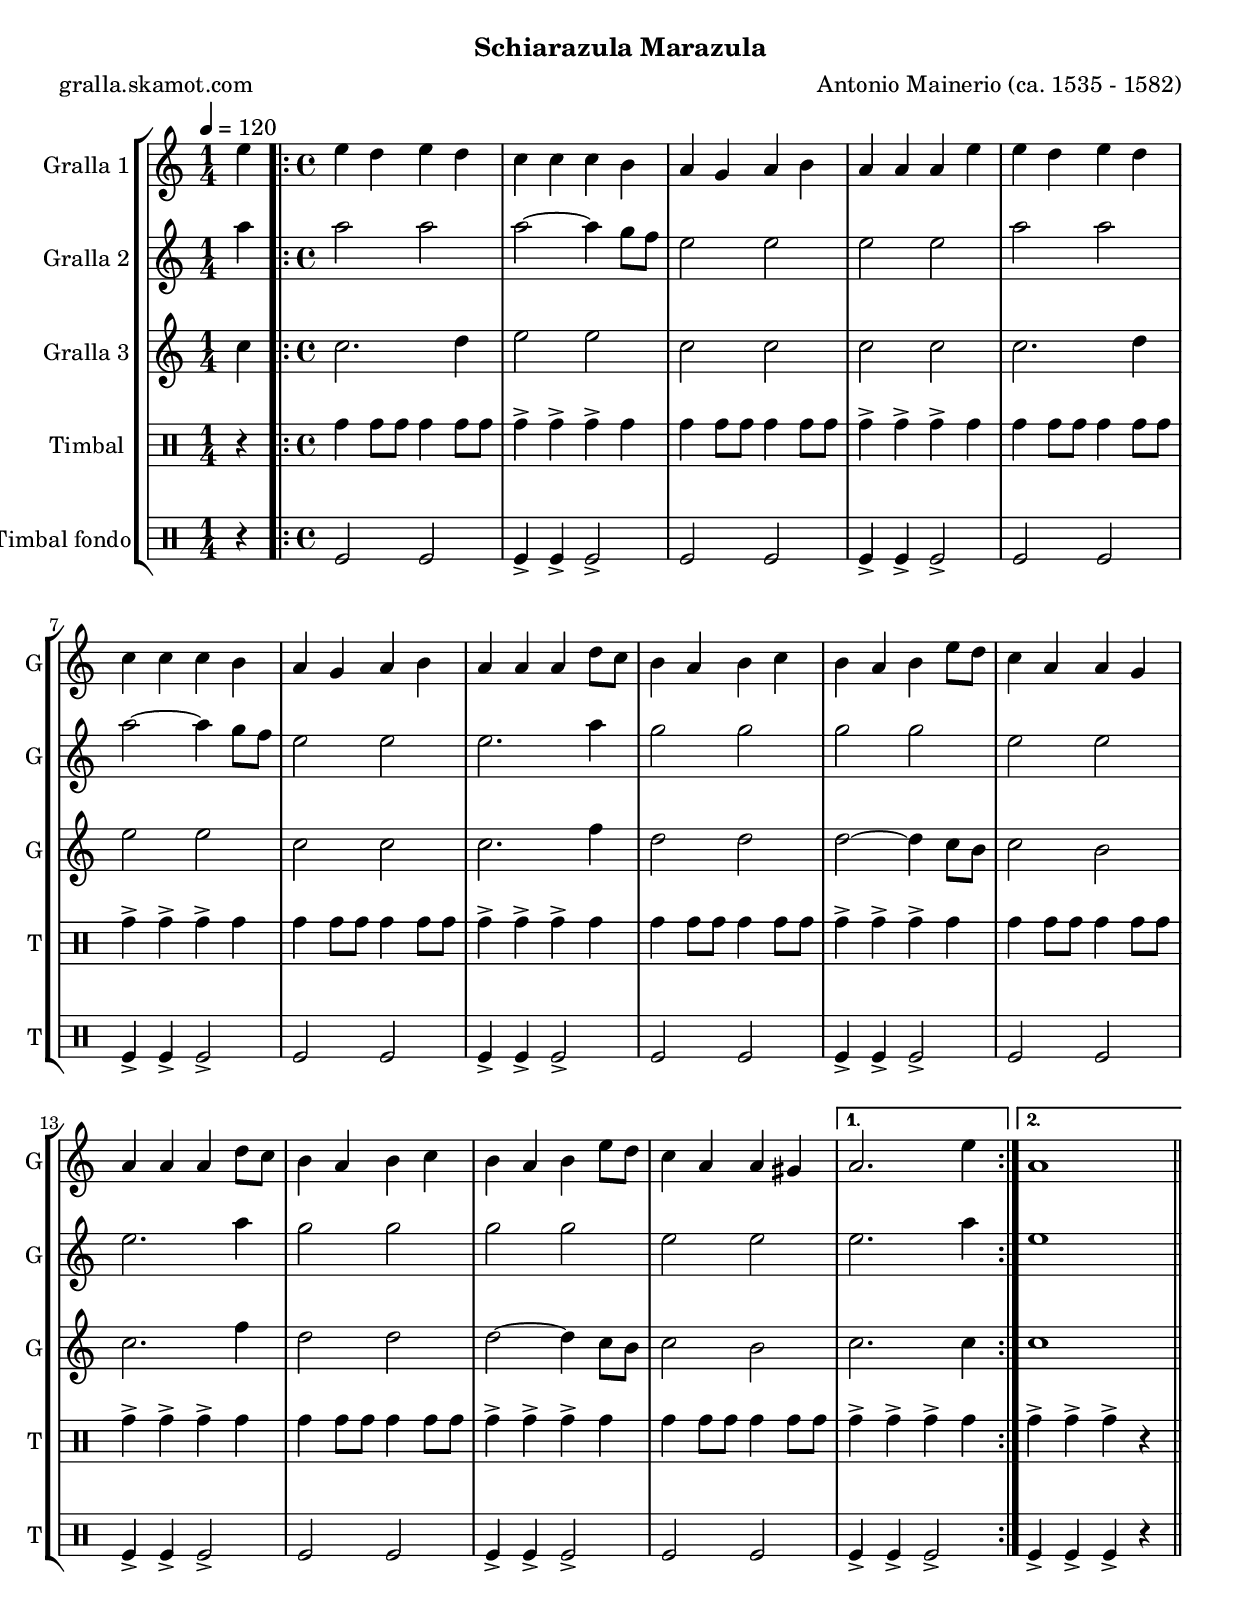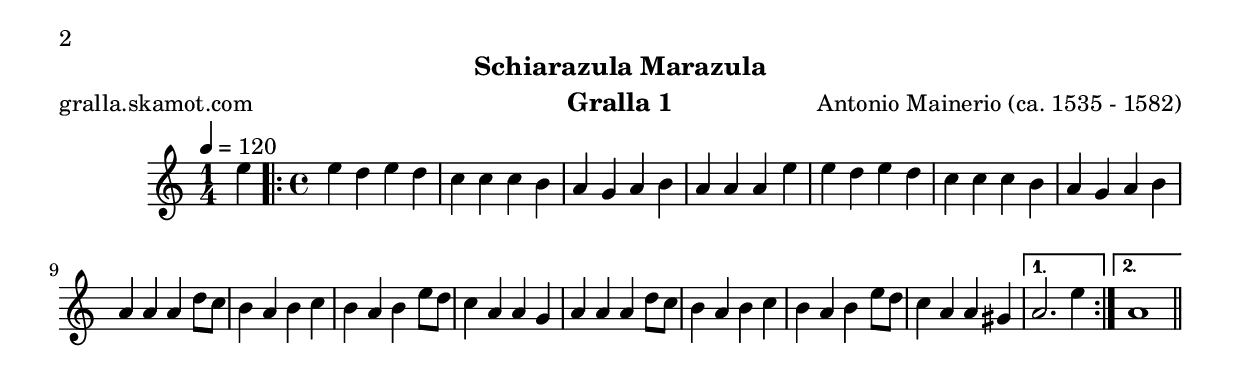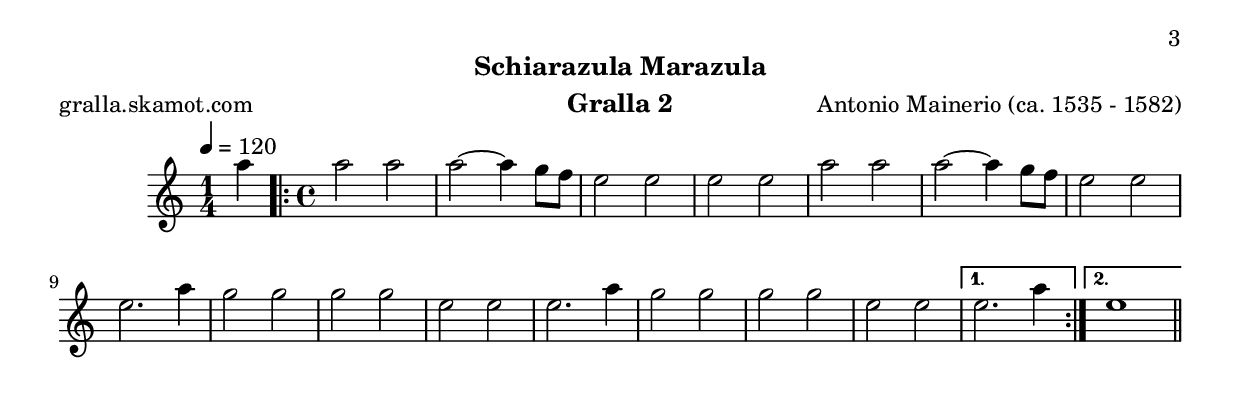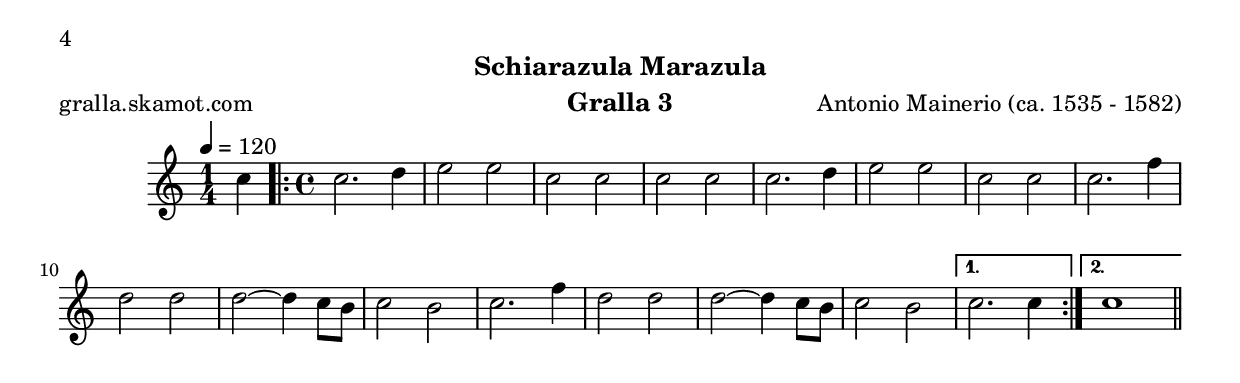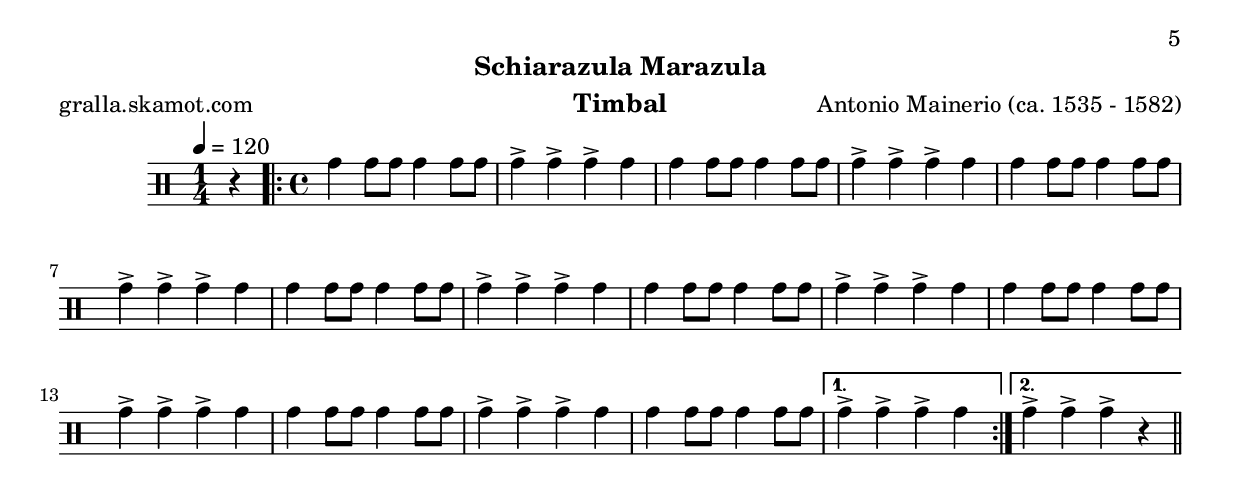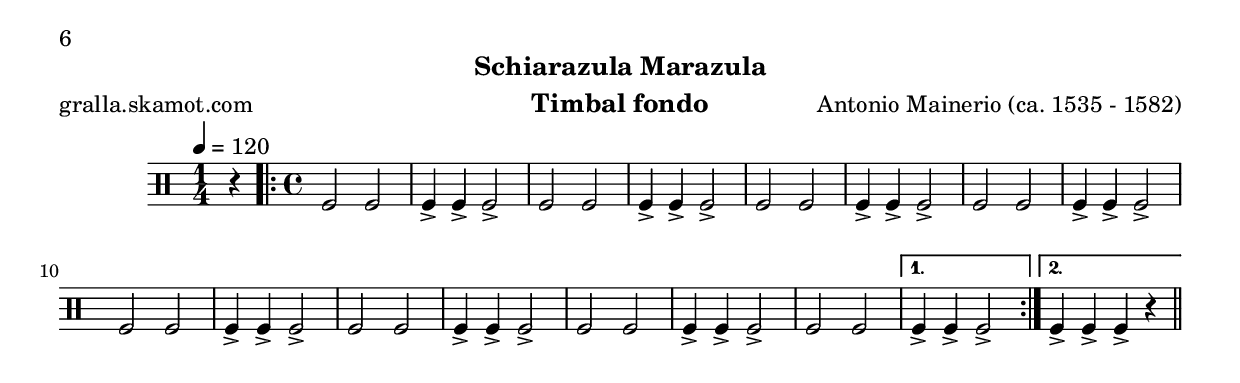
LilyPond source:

\version "2.16.2"

\header {
  dedication=""
  title=""
  subtitle="Schiarazula Marazula"
  subsubtitle=""
  poet="gralla.skamot.com"
  meter=""
  piece=""
  composer="Antonio Mainerio (ca. 1535 - 1582)"
  arranger=""
  opus=""
  instrument=""
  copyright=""
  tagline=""
}

liniaroAa =
\relative e''
{
  \tempo 4=120
  \clef treble
  \key c \major
  \time 1/4
  e4  |
  \time 4/4   \repeat volta 2 { e4 d e d  |
  c4 c c b  |
  a4 g a b  |
  %05
  a4 a a e'  |
  e4 d e d  |
  c4 c c b  |
  a4 g a b  |
  a4 a a d8 c  |
  %10
  b4 a b c  |
  b4 a b e8 d  |
  c4 a a g  |
  a4 a a d8 c  |
  b4 a b c  |
  %15
  b4 a b e8 d  |
  c4 a a gis }
  \alternative { { a2. e'4 }
  { a,1 } } \bar "||"
}

liniaroAb =
\relative a''
{
  \tempo 4=120
  \clef treble
  \key c \major
  \time 1/4
  a4  |
  \time 4/4   \repeat volta 2 { a2 a  |
  a2 ~ a4 g8 f  |
  e2 e  |
  %05
  e2 e  |
  a2 a  |
  a2 ~ a4 g8 f  |
  e2 e  |
  e2. a4  |
  %10
  g2 g  |
  g2 g  |
  e2 e  |
  e2. a4  |
  g2 g  |
  %15
  g2 g  |
  e2 e }
  \alternative { { e2. a4 }
  { e1 } } \bar "||"
}

liniaroAc =
\relative c''
{
  \tempo 4=120
  \clef treble
  \key c \major
  \time 1/4
  c4  |
  \time 4/4   \repeat volta 2 { c2. d4  |
  e2 e  |
  c2 c  |
  %05
  c2 c  |
  c2. d4  |
  e2 e  |
  c2 c  |
  c2. f4  |
  %10
  d2 d  |
  d2 ~ d4 c8 b  |
  c2 b  |
  c2. f4  |
  d2 d  |
  %15
  d2 ~ d4 c8 b  |
  c2 b }
  \alternative { { c2. c4 }
  { c1 } } \bar "||"
}

liniaroAd =
\drummode
{
  \tempo 4=120
  \time 1/4
  r4  |
  \time 4/4   \repeat volta 2 { tomh4 tomh8 tomh tomh4 tomh8 tomh  |
  tomh4-> tomh-> tomh-> tomh  |
  tomh4 tomh8 tomh tomh4 tomh8 tomh  |
  %05
  tomh4-> tomh-> tomh-> tomh  |
  tomh4 tomh8 tomh tomh4 tomh8 tomh  |
  tomh4-> tomh-> tomh-> tomh  |
  tomh4 tomh8 tomh tomh4 tomh8 tomh  |
  tomh4-> tomh-> tomh-> tomh  |
  %10
  tomh4 tomh8 tomh tomh4 tomh8 tomh  |
  tomh4-> tomh-> tomh-> tomh  |
  tomh4 tomh8 tomh tomh4 tomh8 tomh  |
  tomh4-> tomh-> tomh-> tomh  |
  tomh4 tomh8 tomh tomh4 tomh8 tomh  |
  %15
  tomh4-> tomh-> tomh-> tomh  |
  tomh4 tomh8 tomh tomh4 tomh8 tomh }
  \alternative { { tomh4-> tomh-> tomh-> tomh }
  { tomh4-> tomh-> tomh-> r } } \bar "||"
}

liniaroAe =
\drummode
{
  \tempo 4=120
  \time 1/4
  r4  |
  \time 4/4   \repeat volta 2 { tomfl2 tomfl  |
  tomfl4-> tomfl-> tomfl2->  |
  tomfl2 tomfl  |
  %05
  tomfl4-> tomfl-> tomfl2->  |
  tomfl2 tomfl  |
  tomfl4-> tomfl-> tomfl2->  |
  tomfl2 tomfl  |
  tomfl4-> tomfl-> tomfl2->  |
  %10
  tomfl2 tomfl  |
  tomfl4-> tomfl-> tomfl2->  |
  tomfl2 tomfl  |
  tomfl4-> tomfl-> tomfl2->  |
  tomfl2 tomfl  |
  %15
  tomfl4-> tomfl-> tomfl2->  |
  tomfl2 tomfl }
  \alternative { { tomfl4-> tomfl-> tomfl2-> }
  { tomfl4-> tomfl-> tomfl-> r } } \bar "||"
}

\bookpart {
  \score {
    \new StaffGroup {
      \override Score.RehearsalMark.self-alignment-X = #LEFT
      <<
        \new Staff \with {instrumentName = #"Gralla 1" shortInstrumentName = #"G"} \liniaroAa
        \new Staff \with {instrumentName = #"Gralla 2" shortInstrumentName = #"G"} \liniaroAb
        \new Staff \with {instrumentName = #"Gralla 3" shortInstrumentName = #"G"} \liniaroAc
        \new DrumStaff \with {instrumentName = #"Timbal" shortInstrumentName = #"T"} \liniaroAd
        \new DrumStaff \with {instrumentName = #"Timbal fondo" shortInstrumentName = #"T"} \liniaroAe
      >>
    }
    \layout {}
  }
  \score { \unfoldRepeats
    \new StaffGroup {
      \override Score.RehearsalMark.self-alignment-X = #LEFT
      <<
        \new Staff \with {instrumentName = #"Gralla 1" shortInstrumentName = #"G"} \liniaroAa
        \new Staff \with {instrumentName = #"Gralla 2" shortInstrumentName = #"G"} \liniaroAb
        \new Staff \with {instrumentName = #"Gralla 3" shortInstrumentName = #"G"} \liniaroAc
        \new DrumStaff \with {instrumentName = #"Timbal" shortInstrumentName = #"T"} \liniaroAd
        \new DrumStaff \with {instrumentName = #"Timbal fondo" shortInstrumentName = #"T"} \liniaroAe
      >>
    }
    \midi {
      \set Staff.midiInstrument = "oboe"
      \set DrumStaff.midiInstrument = "drums"
    }
  }
}

\bookpart {
  \header {instrument="Gralla 1"}
  \score {
    \new StaffGroup {
      \override Score.RehearsalMark.self-alignment-X = #LEFT
      <<
        \new Staff \liniaroAa
      >>
    }
    \layout {}
  }
  \score { \unfoldRepeats
    \new StaffGroup {
      \override Score.RehearsalMark.self-alignment-X = #LEFT
      <<
        \new Staff \liniaroAa
      >>
    }
    \midi {
      \set Staff.midiInstrument = "oboe"
      \set DrumStaff.midiInstrument = "drums"
    }
  }
}

\bookpart {
  \header {instrument="Gralla 2"}
  \score {
    \new StaffGroup {
      \override Score.RehearsalMark.self-alignment-X = #LEFT
      <<
        \new Staff \liniaroAb
      >>
    }
    \layout {}
  }
  \score { \unfoldRepeats
    \new StaffGroup {
      \override Score.RehearsalMark.self-alignment-X = #LEFT
      <<
        \new Staff \liniaroAb
      >>
    }
    \midi {
      \set Staff.midiInstrument = "oboe"
      \set DrumStaff.midiInstrument = "drums"
    }
  }
}

\bookpart {
  \header {instrument="Gralla 3"}
  \score {
    \new StaffGroup {
      \override Score.RehearsalMark.self-alignment-X = #LEFT
      <<
        \new Staff \liniaroAc
      >>
    }
    \layout {}
  }
  \score { \unfoldRepeats
    \new StaffGroup {
      \override Score.RehearsalMark.self-alignment-X = #LEFT
      <<
        \new Staff \liniaroAc
      >>
    }
    \midi {
      \set Staff.midiInstrument = "oboe"
      \set DrumStaff.midiInstrument = "drums"
    }
  }
}

\bookpart {
  \header {instrument="Timbal"}
  \score {
    \new StaffGroup {
      \override Score.RehearsalMark.self-alignment-X = #LEFT
      <<
        \new DrumStaff \liniaroAd
      >>
    }
    \layout {}
  }
  \score { \unfoldRepeats
    \new StaffGroup {
      \override Score.RehearsalMark.self-alignment-X = #LEFT
      <<
        \new DrumStaff \liniaroAd
      >>
    }
    \midi {
      \set Staff.midiInstrument = "oboe"
      \set DrumStaff.midiInstrument = "drums"
    }
  }
}

\bookpart {
  \header {instrument="Timbal fondo"}
  \score {
    \new StaffGroup {
      \override Score.RehearsalMark.self-alignment-X = #LEFT
      <<
        \new DrumStaff \liniaroAe
      >>
    }
    \layout {}
  }
  \score { \unfoldRepeats
    \new StaffGroup {
      \override Score.RehearsalMark.self-alignment-X = #LEFT
      <<
        \new DrumStaff \liniaroAe
      >>
    }
    \midi {
      \set Staff.midiInstrument = "oboe"
      \set DrumStaff.midiInstrument = "drums"
    }
  }
}

